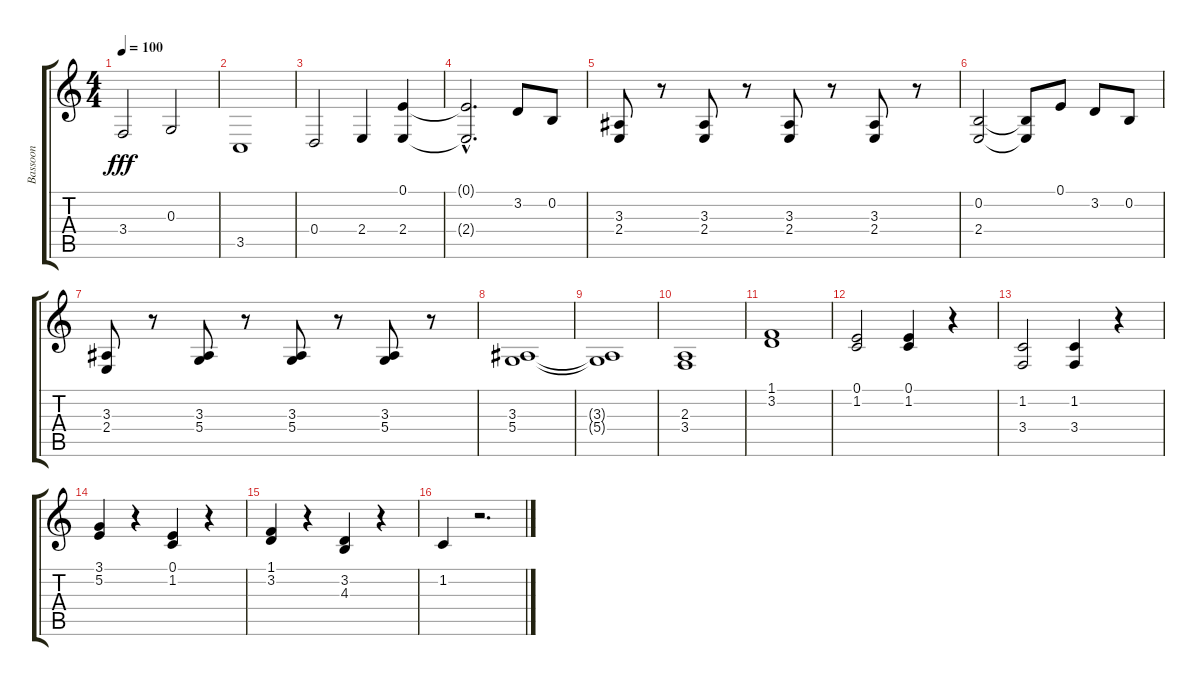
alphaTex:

\track ("Bassoon" "Bassoon") {instrument bassoon}
\staff {score tabs}
\tuning (E4 B3 G3 D3 A2 E2) {hide}
\ts (4 4)
\tempo 100
\clef g2
\ks c
3.4.2{dy fff} 0.3.2 |
3.5.1 |
0.4.2 2.4.4 (0.1 2.4).4 |
(0.1{hac t} 2.4{t}).2{d} 3.2.8 0.2.8 |
(3.3 2.4).8 r.8 (3.3 2.4).8 r.8 (3.3 2.4).8 r.8 (3.3 2.4).8 r.8 |
(0.2 2.4).2 (0.2{t} 2.4{t}).8 0.1.8 3.2.8 0.2.8 |
(3.3 2.4).8 r.8 (3.3 5.4).8 r.8 (3.3 5.4).8 r.8 (3.3 5.4).8 r.8 |
(3.3 5.4).1 |
(3.3{t} 5.4{t}).1 |
(2.3 3.4).1 |
(1.1 3.2).1 |
(0.1 1.2).2 (0.1 1.2).4 r.4 |
(1.2 3.4).2 (1.2 3.4).4 r.4 |
(3.1 5.2).4 r.4 (0.1 1.2).4 r.4 |
(1.1 3.2).4 r.4 (3.2 4.3).4 r.4 |
1.2.4 r.2{d}
